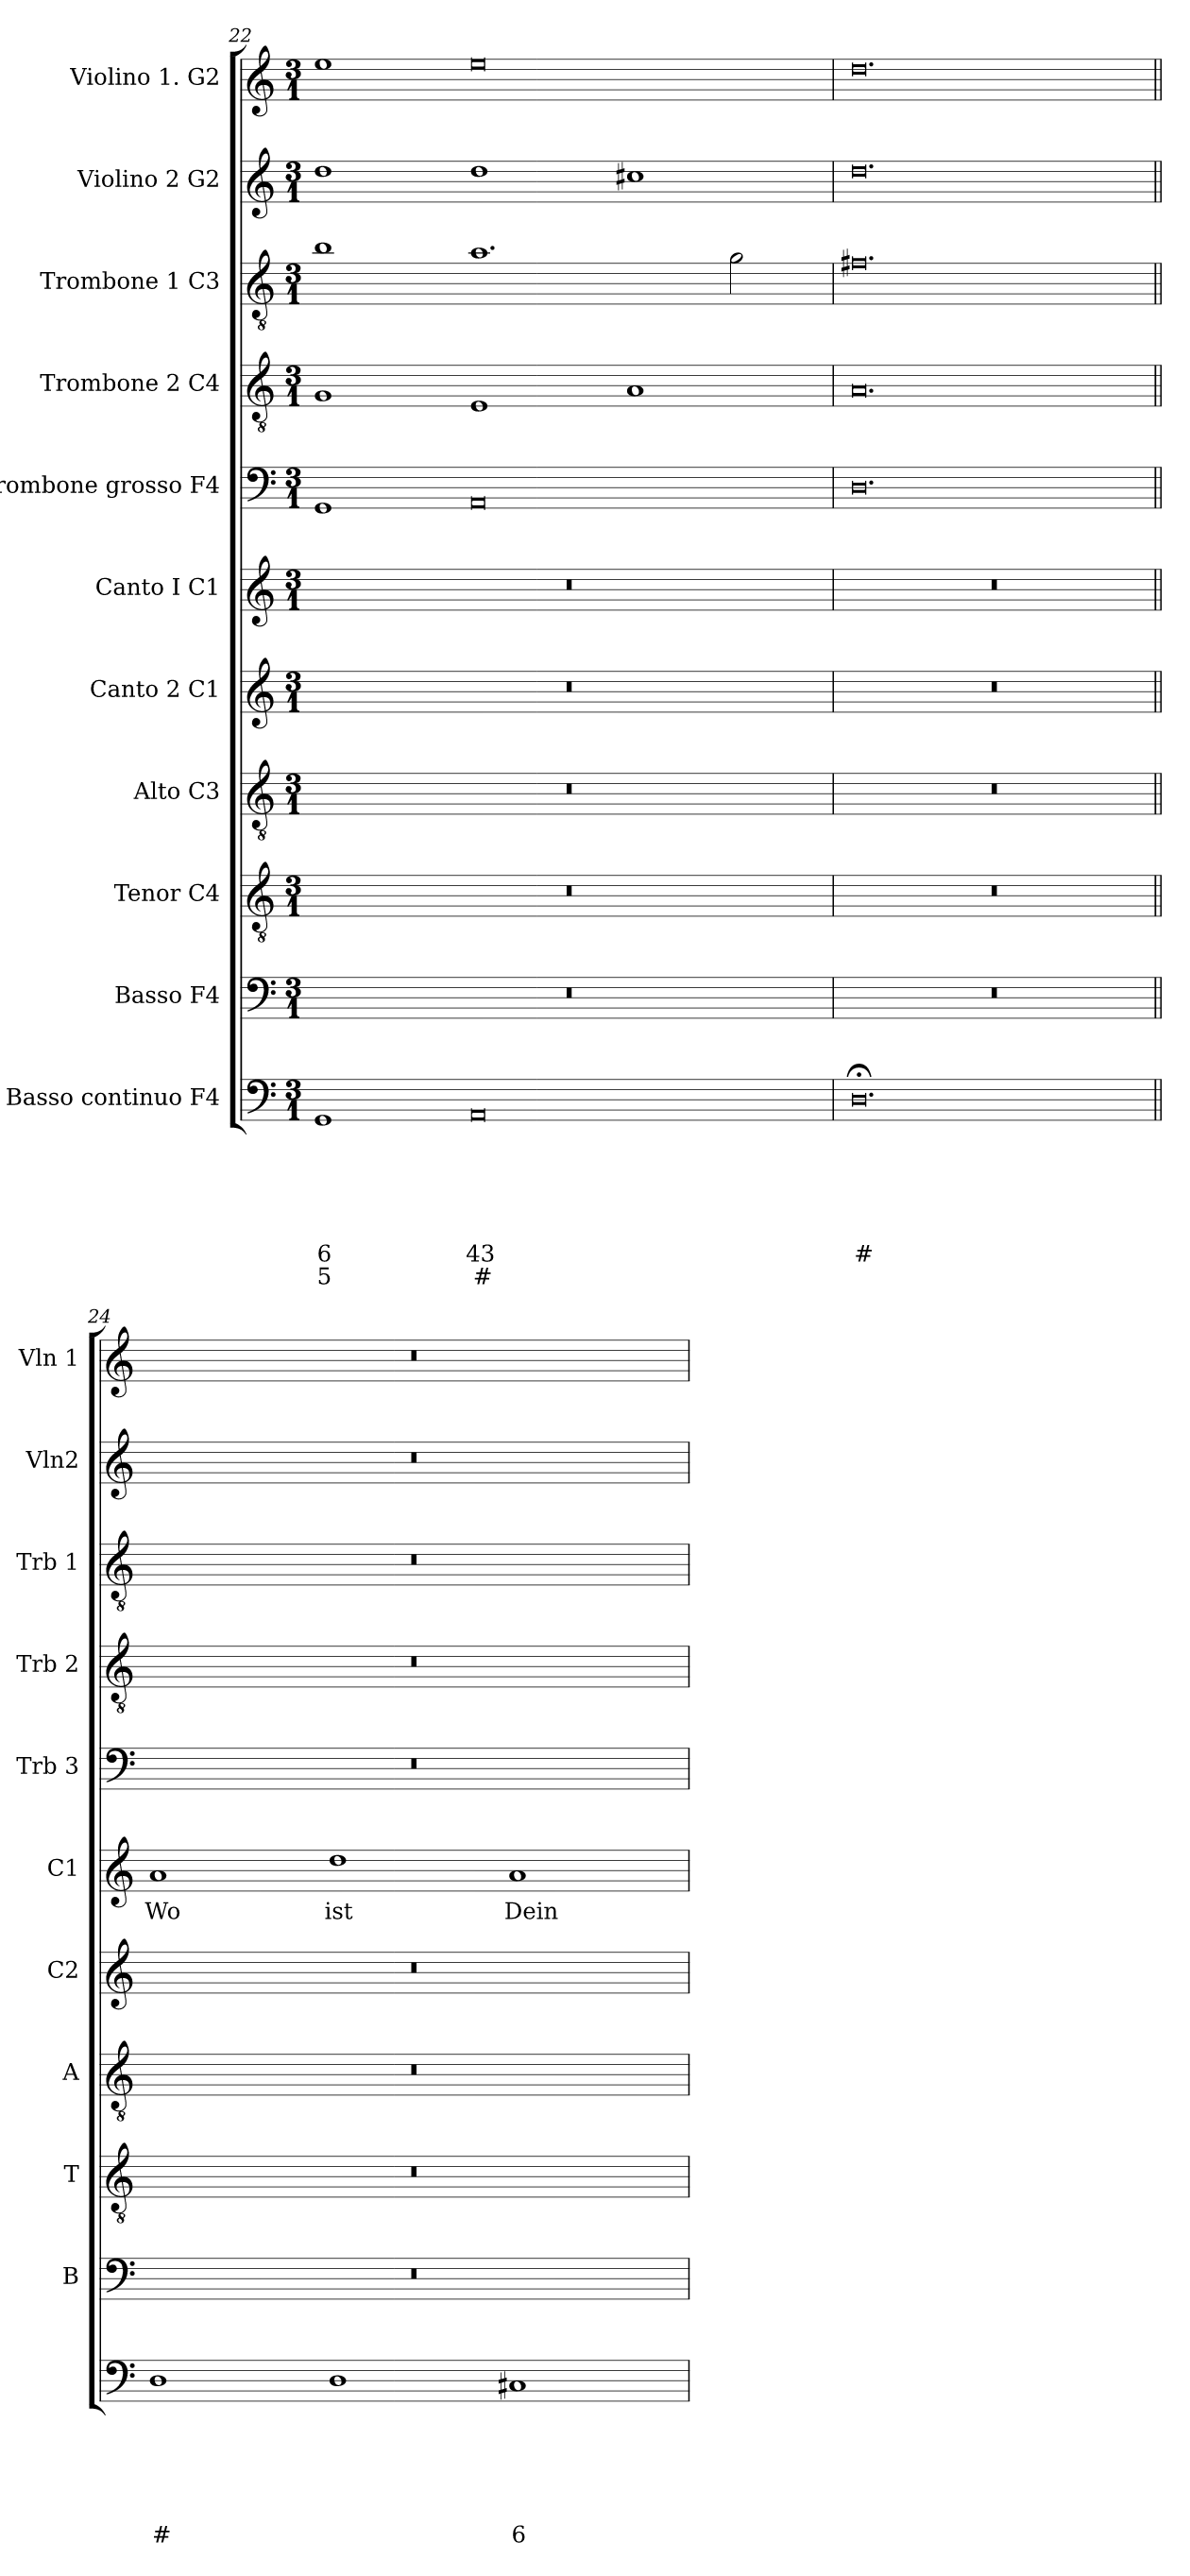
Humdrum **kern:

**kern	**text	**text	**text	**text	**text	**text	**text	**kern	**kern	**kern	**kern	**kern	**text	**kern	**kern	**kern	**kern	**kern
*part11	*part11	*part11	*part11	*part11	*part11	*part11	*part11	*part10	*part9	*part8	*part7	*part6	*part6	*part5	*part4	*part3	*part2	*part1
*staff11	*staff11	*staff11	*staff11	*staff11	*staff11	*staff11	*staff11	*staff10	*staff9	*staff8	*staff7	*staff6	*staff6	*staff5	*staff4	*staff3	*staff2	*staff1
*I"Basso continuo F4	*	*	*	*	*	*	*	*I"Basso F4	*I"Tenor C4	*I"Alto C3	*I"Canto 2 C1	*I"Canto I C1	*	*I"Trombone grosso F4	*I"Trombone 2 C4	*I"Trombone 1 C3	*I"Violino 2 G2	*I"Violino 1. G2
*	*	*	*	*	*	*	*	*I'B	*I'T	*I'A	*I'C2	*I'C1	*	*I'Trb 3	*I'Trb 2	*I'Trb 1	*I'Vln2	*I'Vln 1
*clefF4	*	*	*	*	*	*	*	*clefF4	*clefGv2	*clefGv2	*clefG2	*clefG2	*	*clefF4	*clefGv2	*clefGv2	*clefG2	*clefG2
*k[]	*	*	*	*	*	*	*	*k[]	*k[]	*k[]	*k[]	*k[]	*	*k[]	*k[]	*k[]	*k[]	*k[]
*C:	*	*	*	*	*	*	*	*C:	*C:	*C:	*C:	*C:	*	*C:	*C:	*C:	*C:	*C:
*M3/1	*	*	*	*	*	*	*	*M3/1	*M3/1	*M3/1	*M3/1	*M3/1	*	*M3/1	*M3/1	*M3/1	*M3/1	*M3/1
=22	=22	=22	=22	=22	=22	=22	=22	=22	=22	=22	=22	=22	=22	=22	=22	=22	=22	=22
!	!	!	!	!	!	!LO:LY:b	!LO:LY:b	!	!	!	!	!	!	!	!	!	!	!
1GG	.	.	.	.	.	6	5	0.r	0.r	0.r	0.r	0.r	.	1GG	1G	1b	1dd	1ee
!	!	!	!	!	!	!LO:LY:b	!LO:LY:b	!	!	!	!	!	!	!	!	!	!	!
0AA	.	.	.	.	.	43	#	.	.	.	.	.	.	0AA	1E	1.a	1dd	0ee
.	.	.	.	.	.	.	.	.	.	.	.	.	.	.	1A	.	1cc#X	.
.	.	.	.	.	.	.	.	.	.	.	.	.	.	.	.	2g\	.	.
=23	=23	=23	=23	=23	=23	=23	=23	=23	=23	=23	=23	=23	=23	=23	=23	=23	=23	=23
!	!	!	!	!	!	!LO:LY:b	!	!	!	!	!	!	!	!	!	!	!	!
0.D;<	.	.	.	.	.	#	.	0.r	0.r	0.r	0.r	0.r	.	0.D	0.A	0.f#X	0.dd	0.dd
!!LO:LB:g=z
=24||	=24||	=24||	=24||	=24||	=24||	=24||	=24||	=24||	=24||	=24||	=24||	=24||	=24||	=24||	=24||	=24||	=24||	=24||
!	!	!	!	!	!	!LO:LY:b	!	!	!	!	!	!	!LO:LY:b	!	!	!	!	!
1D	.	.	.	.	.	#	.	0.r	0.r	0.r	0.r	1a	Wo	0.r	0.r	0.r	0.r	0.r
!	!	!	!	!	!	!	!	!	!	!	!	!	!LO:LY:b	!	!	!	!	!
1D	.	.	.	.	.	.	.	.	.	.	.	1dd	ist	.	.	.	.	.
!	!	!	!	!	!	!LO:LY:b	!	!	!	!	!	!	!LO:LY:b	!	!	!	!	!
1C#X	.	.	.	.	.	6	.	.	.	.	.	1a	Dein	.	.	.	.	.
=	=	=	=	=	=	=	=	=	=	=	=	=	=	=	=	=	=	=
*-	*-	*-	*-	*-	*-	*-	*-	*-	*-	*-	*-	*-	*-	*-	*-	*-	*-	*-
